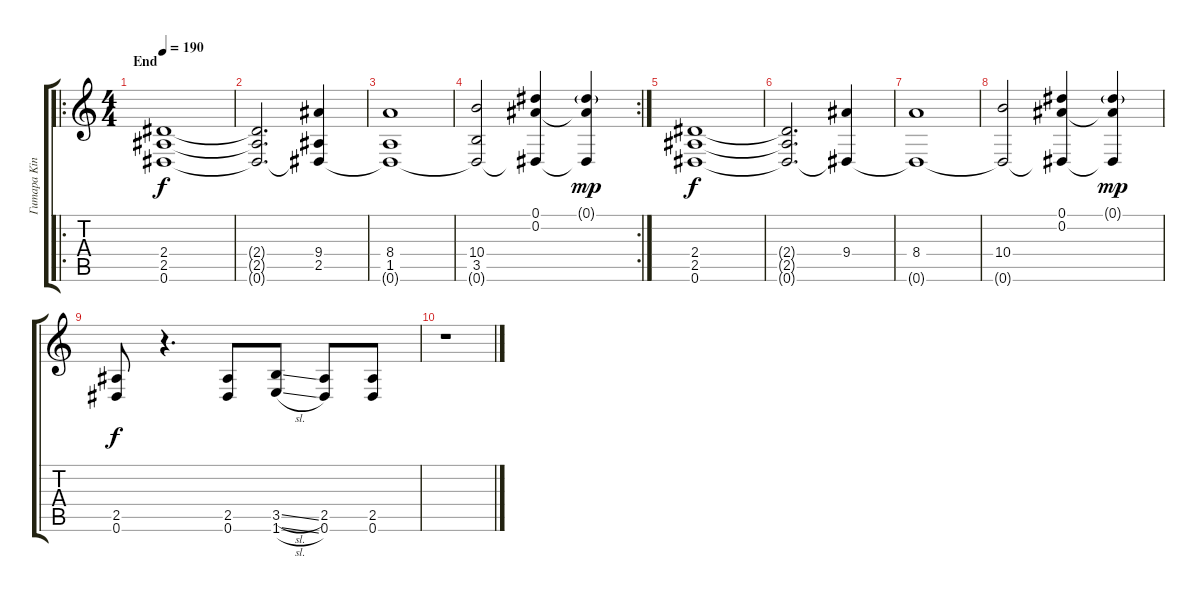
\track ("Гитара King" "Гитара Kin") {instrument overdrivenguitar}
\staff {score tabs}
\tuning (Eb4 Bb3 Gb3 Db3 Ab2 Eb2) {hide}
\ro
\ts (4 4)
\section ("" "End")
\tempo 190
\clef g2
\ks c
(2.4 2.5 0.6).1{dy f} |
(2.4{t} 2.5{t} 0.6{t}).2{d} (9.4 2.5 0.6{t}).4 |
(8.4 1.5 0.6{t}).1 |
\rc 2
(10.4 3.5 0.6{t}).2 (0.1 0.2 0.6{t}).4 (0.1{g} 0.2{t} 0.6{t}).4{dy mp} |
(2.4 2.5 0.6).1{dy f} |
(2.4{t} 2.5{t} 0.6{t}).2{d} (9.4 0.6{t}).4 |
(8.4 0.6{t}).1 |
(10.4 0.6{t}).2 (0.1 0.2 0.6{t}).4 (0.1{g} 0.2{t} 0.6{t}).4{dy mp} |
(2.5 0.6).8{dy f} r.4{d} (2.5 0.6).8 (3.5{sl} 1.6{sl}).8 (2.5 0.6).8 (2.5 0.6).8 |
r.1
